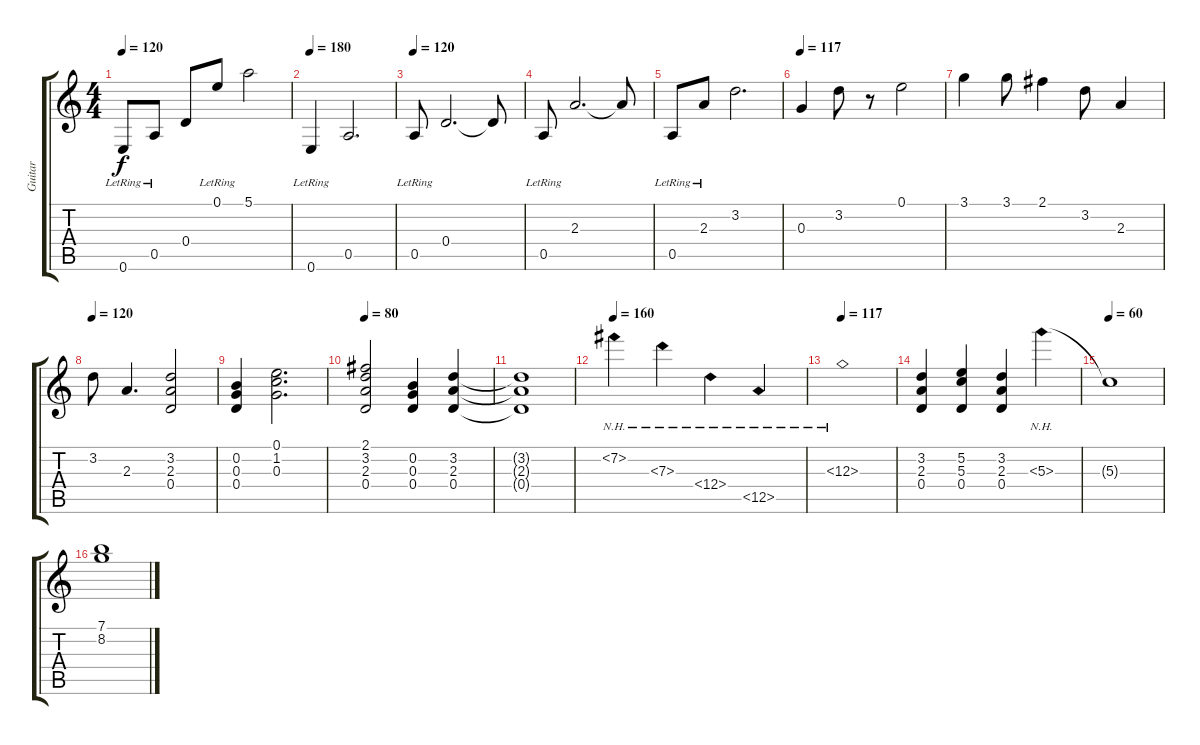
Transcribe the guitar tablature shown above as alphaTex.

\track ("Guitar" "Guitar") {instrument distortionguitar}
\staff {score tabs}
\tuning (E4 B3 G3 D3 A2 E2) {hide}
\ts (4 4)
\tempo 120
\clef g2
\ks c
0.6{lr}.8{dy f} 0.5{lr}.8 0.4.8 0.1{lr}.8 5.1.2 |
\tempo 180
0.6{lr}.4 0.5.2{d} |
\tempo 120
0.5{lr}.8 0.4.2{d} 0.4{t}.8 |
0.5{lr}.8 2.3.2{d} 2.3{t}.8 |
0.5{lr}.8 2.3{lr}.8 3.2.2{d} |
\tempo 117
0.3.4 3.2.8 r.8 0.1.2 |
3.1.4 3.1.8 2.1.4 3.2.8 2.3.4 |
\tempo 120
3.2.8 2.3.4{d} (3.2 2.3 0.4).2 |
(0.2 0.3 0.4).4 (0.1 1.2 0.3).2{d} |
\tempo 80
(2.1 3.2 2.3 0.4).2 (0.2 0.3 0.4).4 (3.2 2.3 0.4).4 |
(3.2{t} 2.3{t} 0.4{t}).1 |
\tempo 160
7.2{nh}.4 7.3{nh}.4 12.4{nh}.4 12.5{nh}.4 |
\tempo 117
12.3{nh}.1 |
(3.2 2.3 0.4).4 (5.2 5.3 0.4).4 (3.2 2.3 0.4).4 5.3{nh}.4 |
\tempo 60
5.3{t}.1 |
(7.1 8.2).1
